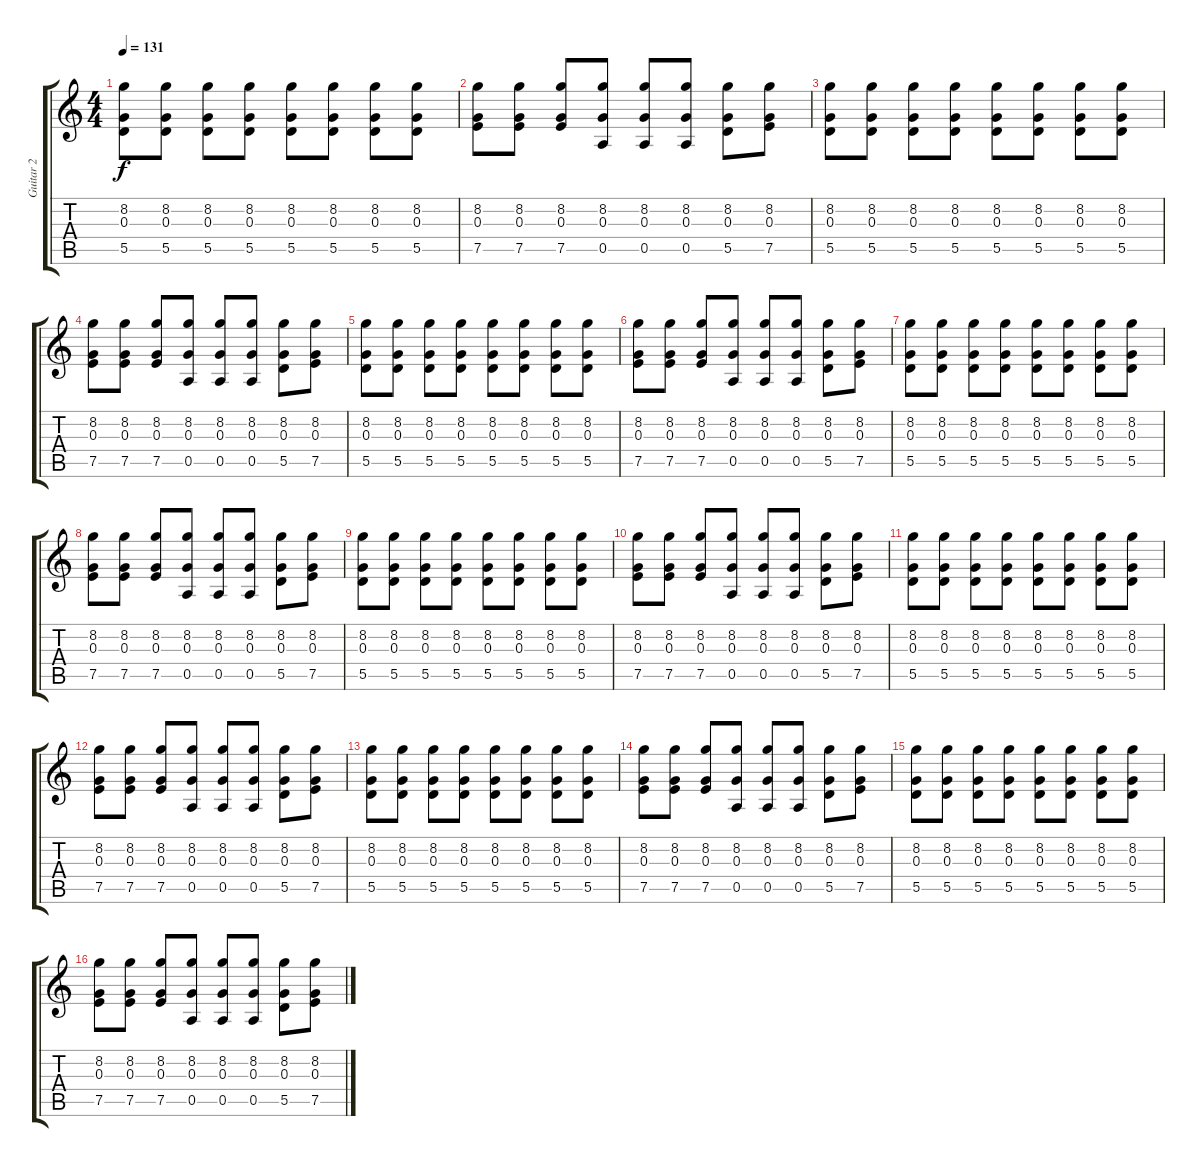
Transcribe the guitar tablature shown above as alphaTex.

\track ("Guitar 2" "Guitar 2") {instrument electricguitarclean}
\staff {score tabs}
\tuning (E4 B3 G3 D3 A2 E2) {hide}
\ts (4 4)
\tempo 131
\clef g2
\ks c
(8.2 0.3 5.5).8{dy f} (8.2 0.3 5.5).8 (8.2 0.3 5.5).8 (8.2 0.3 5.5).8 (8.2 0.3 5.5).8 (8.2 0.3 5.5).8 (8.2 0.3 5.5).8 (8.2 0.3 5.5).8 |
(8.2 0.3 7.5).8 (8.2 0.3 7.5).8 (8.2 0.3 7.5).8 (8.2 0.3 0.5).8 (8.2 0.3 0.5).8 (8.2 0.3 0.5).8 (8.2 0.3 5.5).8 (8.2 0.3 7.5).8 |
(8.2 0.3 5.5).8 (8.2 0.3 5.5).8 (8.2 0.3 5.5).8 (8.2 0.3 5.5).8 (8.2 0.3 5.5).8 (8.2 0.3 5.5).8 (8.2 0.3 5.5).8 (8.2 0.3 5.5).8 |
(8.2 0.3 7.5).8 (8.2 0.3 7.5).8 (8.2 0.3 7.5).8 (8.2 0.3 0.5).8 (8.2 0.3 0.5).8 (8.2 0.3 0.5).8 (8.2 0.3 5.5).8 (8.2 0.3 7.5).8 |
(8.2 0.3 5.5).8 (8.2 0.3 5.5).8 (8.2 0.3 5.5).8 (8.2 0.3 5.5).8 (8.2 0.3 5.5).8 (8.2 0.3 5.5).8 (8.2 0.3 5.5).8 (8.2 0.3 5.5).8 |
(8.2 0.3 7.5).8 (8.2 0.3 7.5).8 (8.2 0.3 7.5).8 (8.2 0.3 0.5).8 (8.2 0.3 0.5).8 (8.2 0.3 0.5).8 (8.2 0.3 5.5).8 (8.2 0.3 7.5).8 |
(8.2 0.3 5.5).8 (8.2 0.3 5.5).8 (8.2 0.3 5.5).8 (8.2 0.3 5.5).8 (8.2 0.3 5.5).8 (8.2 0.3 5.5).8 (8.2 0.3 5.5).8 (8.2 0.3 5.5).8 |
(8.2 0.3 7.5).8 (8.2 0.3 7.5).8 (8.2 0.3 7.5).8 (8.2 0.3 0.5).8 (8.2 0.3 0.5).8 (8.2 0.3 0.5).8 (8.2 0.3 5.5).8 (8.2 0.3 7.5).8 |
(8.2 0.3 5.5).8 (8.2 0.3 5.5).8 (8.2 0.3 5.5).8 (8.2 0.3 5.5).8 (8.2 0.3 5.5).8 (8.2 0.3 5.5).8 (8.2 0.3 5.5).8 (8.2 0.3 5.5).8 |
(8.2 0.3 7.5).8 (8.2 0.3 7.5).8 (8.2 0.3 7.5).8 (8.2 0.3 0.5).8 (8.2 0.3 0.5).8 (8.2 0.3 0.5).8 (8.2 0.3 5.5).8 (8.2 0.3 7.5).8 |
(8.2 0.3 5.5).8 (8.2 0.3 5.5).8 (8.2 0.3 5.5).8 (8.2 0.3 5.5).8 (8.2 0.3 5.5).8 (8.2 0.3 5.5).8 (8.2 0.3 5.5).8 (8.2 0.3 5.5).8 |
(8.2 0.3 7.5).8 (8.2 0.3 7.5).8 (8.2 0.3 7.5).8 (8.2 0.3 0.5).8 (8.2 0.3 0.5).8 (8.2 0.3 0.5).8 (8.2 0.3 5.5).8 (8.2 0.3 7.5).8 |
(8.2 0.3 5.5).8 (8.2 0.3 5.5).8 (8.2 0.3 5.5).8 (8.2 0.3 5.5).8 (8.2 0.3 5.5).8 (8.2 0.3 5.5).8 (8.2 0.3 5.5).8 (8.2 0.3 5.5).8 |
(8.2 0.3 7.5).8 (8.2 0.3 7.5).8 (8.2 0.3 7.5).8 (8.2 0.3 0.5).8 (8.2 0.3 0.5).8 (8.2 0.3 0.5).8 (8.2 0.3 5.5).8 (8.2 0.3 7.5).8 |
(8.2 0.3 5.5).8 (8.2 0.3 5.5).8 (8.2 0.3 5.5).8 (8.2 0.3 5.5).8 (8.2 0.3 5.5).8 (8.2 0.3 5.5).8 (8.2 0.3 5.5).8 (8.2 0.3 5.5).8 |
(8.2 0.3 7.5).8 (8.2 0.3 7.5).8 (8.2 0.3 7.5).8 (8.2 0.3 0.5).8 (8.2 0.3 0.5).8 (8.2 0.3 0.5).8 (8.2 0.3 5.5).8 (8.2 0.3 7.5).8
